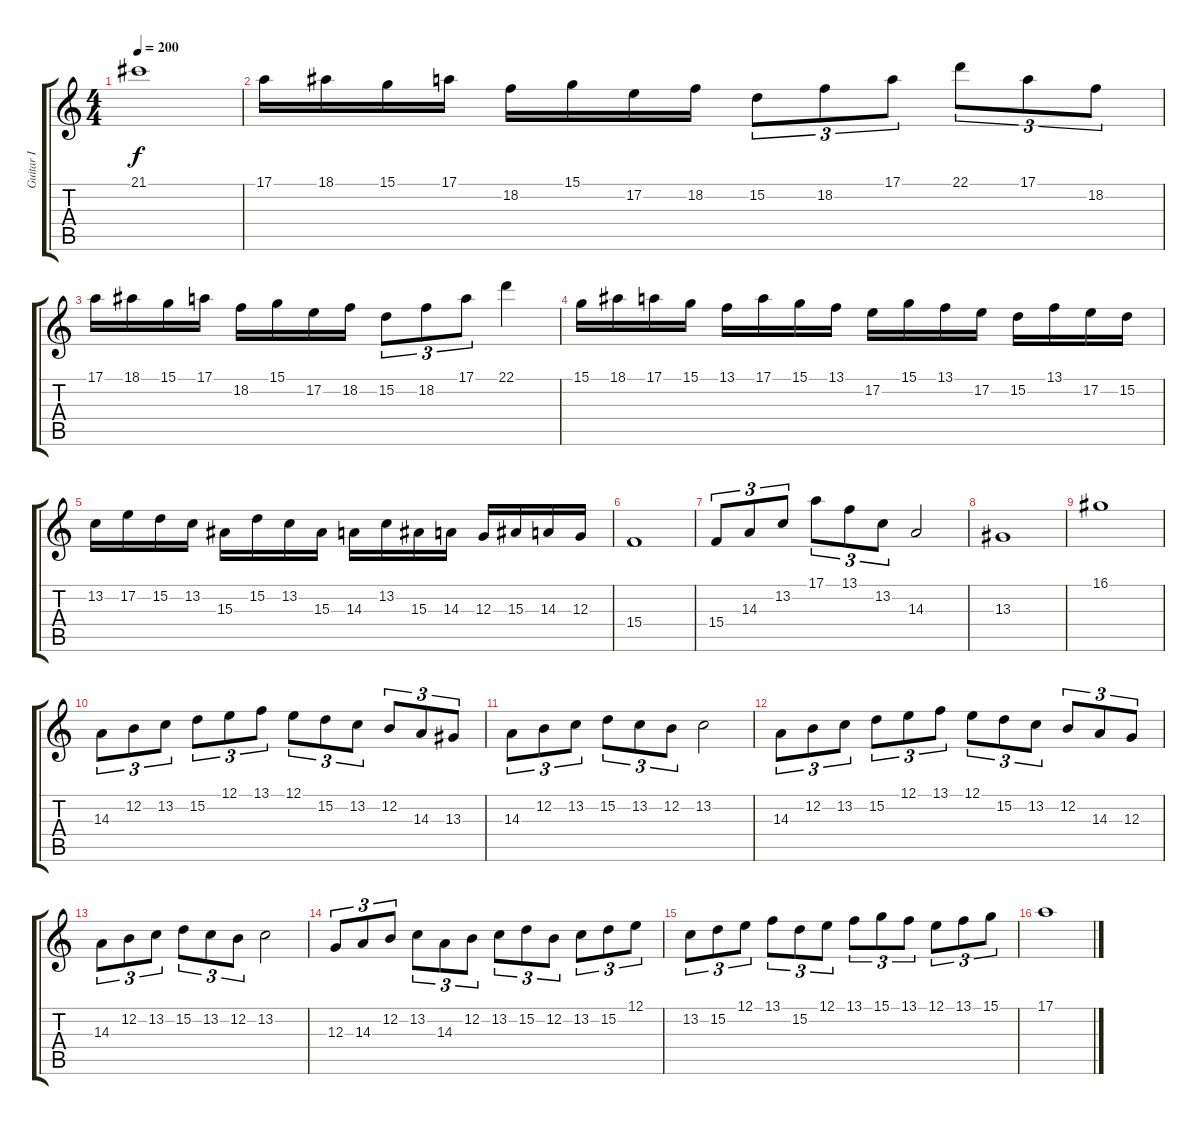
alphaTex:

\track ("Guitar I" "Guitar I") {instrument lead8bassandlead}
\staff {score tabs}
\tuning (E4 B3 G3 D3 A2 E2) {hide}
\ts (4 4)
\tempo 200
\clef g2
\ks c
21.1.1{dy f} |
17.1.16 18.1.16 15.1.16 17.1.16 18.2.16 15.1.16 17.2.16 18.2.16 15.2.8{tu (3 2)} 18.2.8{tu (3 2)} 17.1.8{tu (3 2)} 22.1.8{tu (3 2)} 17.1.8{tu (3 2)} 18.2.8{tu (3 2)} |
17.1.16 18.1.16 15.1.16 17.1.16 18.2.16 15.1.16 17.2.16 18.2.16 15.2.8{tu (3 2)} 18.2.8{tu (3 2)} 17.1.8{tu (3 2)} 22.1.4 |
15.1.16 18.1.16 17.1.16 15.1.16 13.1.16 17.1.16 15.1.16 13.1.16 17.2.16 15.1.16 13.1.16 17.2.16 15.2.16 13.1.16 17.2.16 15.2.16 |
13.2.16 17.2.16 15.2.16 13.2.16 15.3.16 15.2.16 13.2.16 15.3.16 14.3.16 13.2.16 15.3.16 14.3.16 12.3.16 15.3.16 14.3.16 12.3.16 |
15.4.1 |
15.4.8{tu (3 2)} 14.3.8{tu (3 2)} 13.2.8{tu (3 2)} 17.1.8{tu (3 2)} 13.1.8{tu (3 2)} 13.2.8{tu (3 2)} 14.3.2 |
13.3.1 |
16.1.1 |
14.3.8{tu (3 2)} 12.2.8{tu (3 2)} 13.2.8{tu (3 2)} 15.2.8{tu (3 2)} 12.1.8{tu (3 2)} 13.1.8{tu (3 2)} 12.1.8{tu (3 2)} 15.2.8{tu (3 2)} 13.2.8{tu (3 2)} 12.2.8{tu (3 2)} 14.3.8{tu (3 2)} 13.3.8{tu (3 2)} |
14.3.8{tu (3 2)} 12.2.8{tu (3 2)} 13.2.8{tu (3 2)} 15.2.8{tu (3 2)} 13.2.8{tu (3 2)} 12.2.8{tu (3 2)} 13.2.2 |
14.3.8{tu (3 2)} 12.2.8{tu (3 2)} 13.2.8{tu (3 2)} 15.2.8{tu (3 2)} 12.1.8{tu (3 2)} 13.1.8{tu (3 2)} 12.1.8{tu (3 2)} 15.2.8{tu (3 2)} 13.2.8{tu (3 2)} 12.2.8{tu (3 2)} 14.3.8{tu (3 2)} 12.3.8{tu (3 2)} |
14.3.8{tu (3 2)} 12.2.8{tu (3 2)} 13.2.8{tu (3 2)} 15.2.8{tu (3 2)} 13.2.8{tu (3 2)} 12.2.8{tu (3 2)} 13.2.2 |
12.3.8{tu (3 2)} 14.3.8{tu (3 2)} 12.2.8{tu (3 2)} 13.2.8{tu (3 2)} 14.3.8{tu (3 2)} 12.2.8{tu (3 2)} 13.2.8{tu (3 2)} 15.2.8{tu (3 2)} 12.2.8{tu (3 2)} 13.2.8{tu (3 2)} 15.2.8{tu (3 2)} 12.1.8{tu (3 2)} |
13.2.8{tu (3 2)} 15.2.8{tu (3 2)} 12.1.8{tu (3 2)} 13.1.8{tu (3 2)} 15.2.8{tu (3 2)} 12.1.8{tu (3 2)} 13.1.8{tu (3 2)} 15.1.8{tu (3 2)} 13.1.8{tu (3 2)} 12.1.8{tu (3 2)} 13.1.8{tu (3 2)} 15.1.8{tu (3 2)} |
17.1.1
